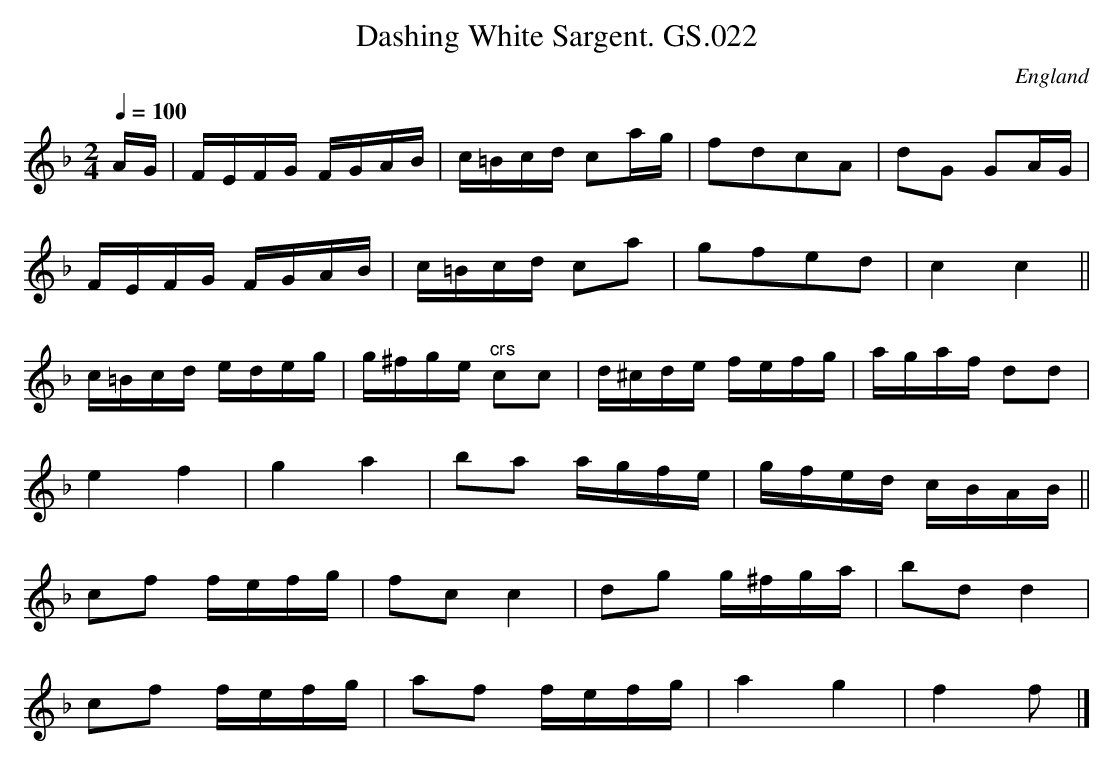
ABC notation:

X:1
T:Dashing White Sargent. GS.022
L:1/16
M:2/4
O:England
Q:1/4=100
K:F major
AG | FEFG FGAB | c=Bcd c2ag | f2d2c2A2 | d2G2 G2AG |!
FEFG FGAB | c=Bcd c2a2 | g2f2e2d2 | c4c4 ||!
c=Bcd edeg | g^fge "^crs"c2c2 | d^cde fefg | agaf d2d2 |!
e4 f4 | g4 a4 | b2a2 agfe | gfed cBAB ||!
c2f2 fefg | f2c2 c4 | d2g2 g^fga | b2d2d4 |!
c2f2 fefg | a2f2 fefg | a4g4 | f4f2  |]
